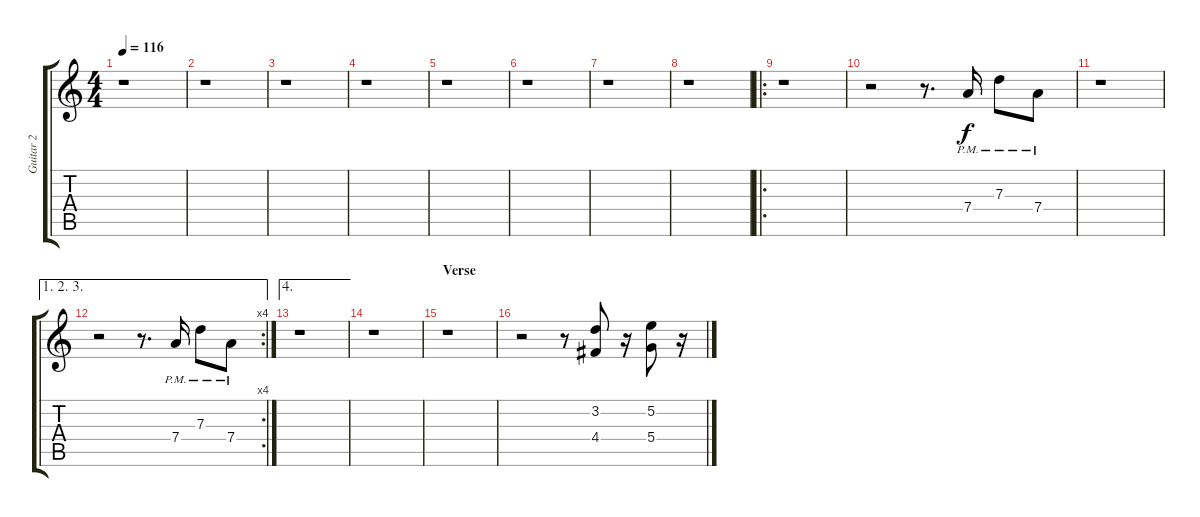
\track ("Guitar 2" "Guitar 2") {instrument acousticguitarnylon}
\staff {score tabs}
\tuning (E4 B3 G3 D3 A2 E2) {hide}
\ts (4 4)
\tempo 116
\clef g2
\ks c
r.1{dy f} |
r.1 |
r.1 |
r.1 |
r.1 |
r.1 |
r.1 |
r.1 |
\ro
r.1 |
r.2 r.8{d} 7.4{pm}.16 7.3{pm}.8 7.4{pm}.8 |
r.1 |
\ae (1 2 3)
\rc 4
r.2 r.8{d} 7.4{pm}.16 7.3{pm}.8 7.4{pm}.8 |
\ae 4
r.1 |
r.1 |
\section ("" "Verse")
r.1 |
r.2 r.8 (3.2 4.4).8 r.16 (5.2 5.4).8 r.16
